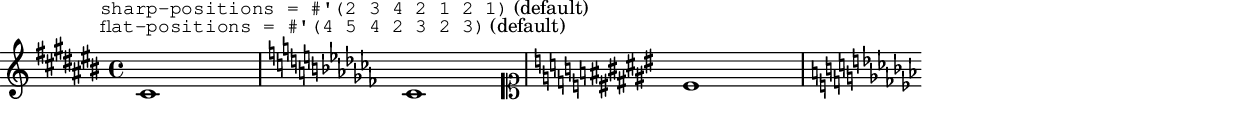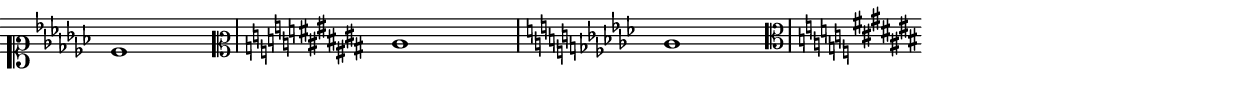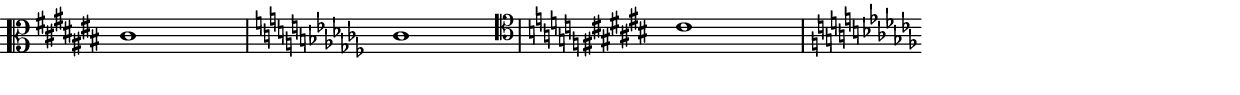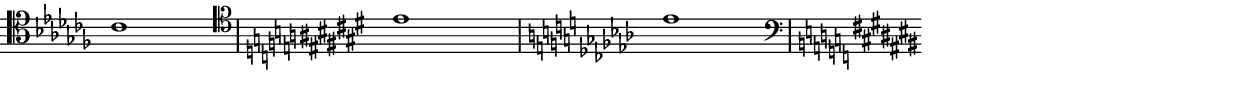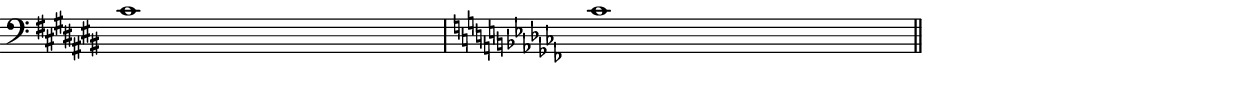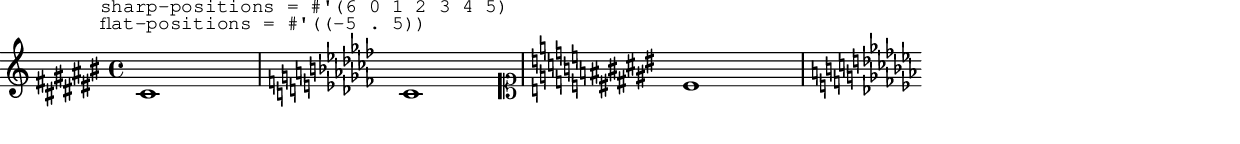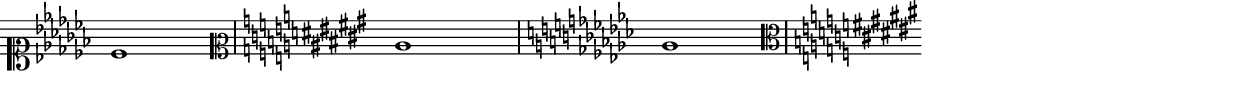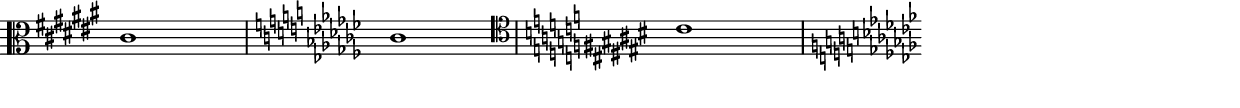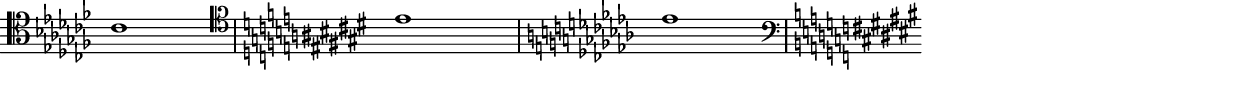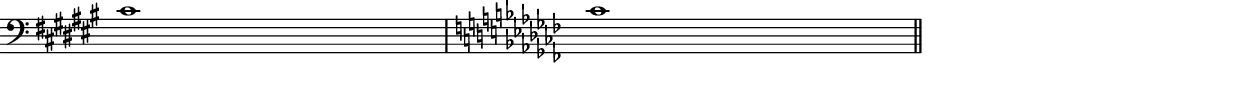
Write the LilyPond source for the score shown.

%% Generated by lilypond-book
%% Options: [exampleindent=10.16\mm,indent=0\mm,line-width=160\mm,paper-height=845.047\pt,paper-width=597.508\pt,papersize='(cons (* 597.508 pt) (* 845.047 pt))]
\include "lilypond-book-preamble.ly"


% ****************************************************************
% Start cut-&-pastable-section
% ****************************************************************

#(ly:set-option 'eps-box-padding 3.000000)



\paper {
  #(set-paper-size '(cons (* 597.508 pt) (* 845.047 pt)))
  indent = 0\mm
  line-width = 160\mm
  % offset the left padding, also add 1mm as lilypond creates cropped
  % images with a little space on the right
  line-width = #(- line-width (* mm  3.000000) (* mm 1))
}

\layout {
  
}




% ****************************************************************
% ly snippet:
% ****************************************************************
\sourcefilename "/lilypond-2.26.0/input/regression/key-clefs.ly"
\sourcefileline 0
\version "2.23.14"

\header {
  texidoc = "Each clef has its own accidental placing rules, which can be
adjusted using @code{sharp-positions} and @code{flat-positions}."
}


#(set-global-staff-size 16)

music = \relative {
  % \clef french % same as octavated bass
  \clef violin
  \key cis \major cis'1 |
  \key ces \major ces |

  \clef soprano
  \key cis \major cis | \break
  \key ces \major ces |

  \clef mezzosoprano
  \key cis \major cis |
  \key ces \major ces | \break

  \clef alto
  \key cis \major cis |
  \key ces \major ces |

  \clef tenor
  \key cis \major cis | \break
  \key ces \major ces |

  \clef baritone
  \key cis \major cis |
  \key ces \major ces | \break

  \clef bass
  \key cis \major cis |
  \key ces \major ces \bar "||" \break
}

{
  \textMark \markup \column {
    \line { \typewriter "sharp-positions = #'(2 3 4 2 1 2 1)" (default) }
    \line { \typewriter "flat-positions = #'(4 5 4 2 3 2 3)" (default) } }
  \music
}

{
  \override Staff.KeySignature.sharp-positions = #'(6 0 1 2 3 4 5)
  \override Staff.KeyCancellation.sharp-positions = #'(6 0 1 2 3 4 5)
  \override Staff.KeySignature.flat-positions = #'((-5 . 5))
  \override Staff.KeyCancellation.flat-positions = #'((-5 . 5))

  \textMark \markup \column {
    { \typewriter "sharp-positions = #'(6 0 1 2 3 4 5)" }
    { \typewriter "flat-positions = #'((-5 . 5))" } }
  \music
}



% ****************************************************************
% end ly snippet
% ****************************************************************
